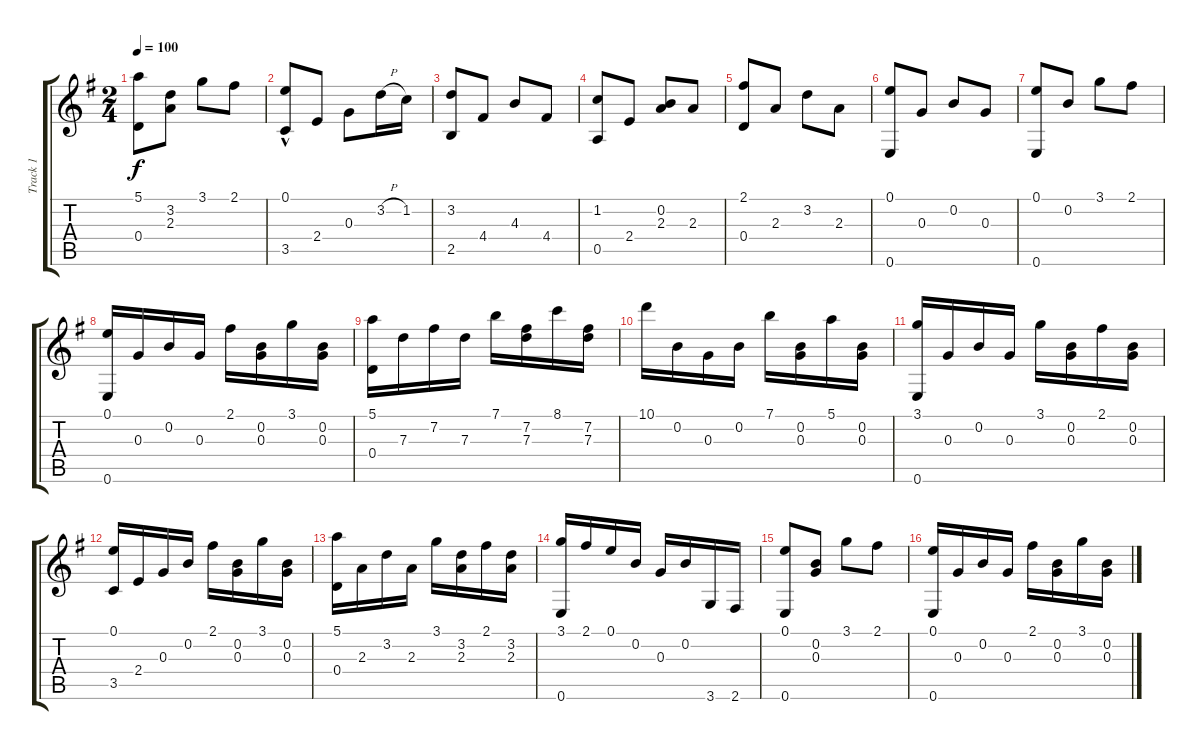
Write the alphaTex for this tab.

\track ("Track 1" "Track 1") {instrument acousticguitarnylon}
\staff {score tabs}
\tuning (E4 B3 G3 D3 A2 E2) {hide}
\ts (2 4)
\tempo 100
\clef g2
\ks g
(5.1 0.4).8{dy f} (3.2 2.3).8 3.1.8 2.1.8 |
(0.1{hac} 3.5).8 2.4.8 0.3.8 3.2{h}.16 1.2.16 |
(3.2 2.5).8 4.4.8 4.3.8 4.4.8 |
(1.2 0.5).8 2.4.8 (0.2 2.3).8 2.3.8 |
(2.1 0.4).8 2.3.8 3.2.8 2.3.8 |
(0.1 0.6).8 0.3.8 0.2.8 0.3.8 |
(0.1 0.6).8 0.2.8 3.1.8 2.1.8 |
(0.1 0.6).16 0.3.16 0.2.16 0.3.16 2.1.16 (0.2 0.3).16 3.1.16 (0.2 0.3).16 |
(5.1 0.4).16 7.3.16 7.2.16 7.3.16 7.1.16 (7.2 7.3).16 8.1.16 (7.2 7.3).16 |
10.1.16 0.2.16 0.3.16 0.2.16 7.1.16 (0.2 0.3).16 5.1.16 (0.2 0.3).16 |
(3.1 0.6).16 0.3.16 0.2.16 0.3.16 3.1.16 (0.2 0.3).16 2.1.16 (0.2 0.3).16 |
(0.1 3.5).16 2.4.16 0.3.16 0.2.16 2.1.16 (0.2 0.3).16 3.1.16 (0.2 0.3).16 |
(5.1 0.4).16 2.3.16 3.2.16 2.3.16 3.1.16 (3.2 2.3).16 2.1.16 (3.2 2.3).16 |
(3.1 0.6).16 2.1.16 0.1.16 0.2.16 0.3.16 0.2.16 3.6.16 2.6.16 |
(0.1 0.6).8 (0.2 0.3).8 3.1.8 2.1.8 |
(0.1 0.6).16 0.3.16 0.2.16 0.3.16 2.1.16 (0.2 0.3).16 3.1.16 (0.2 0.3).16
